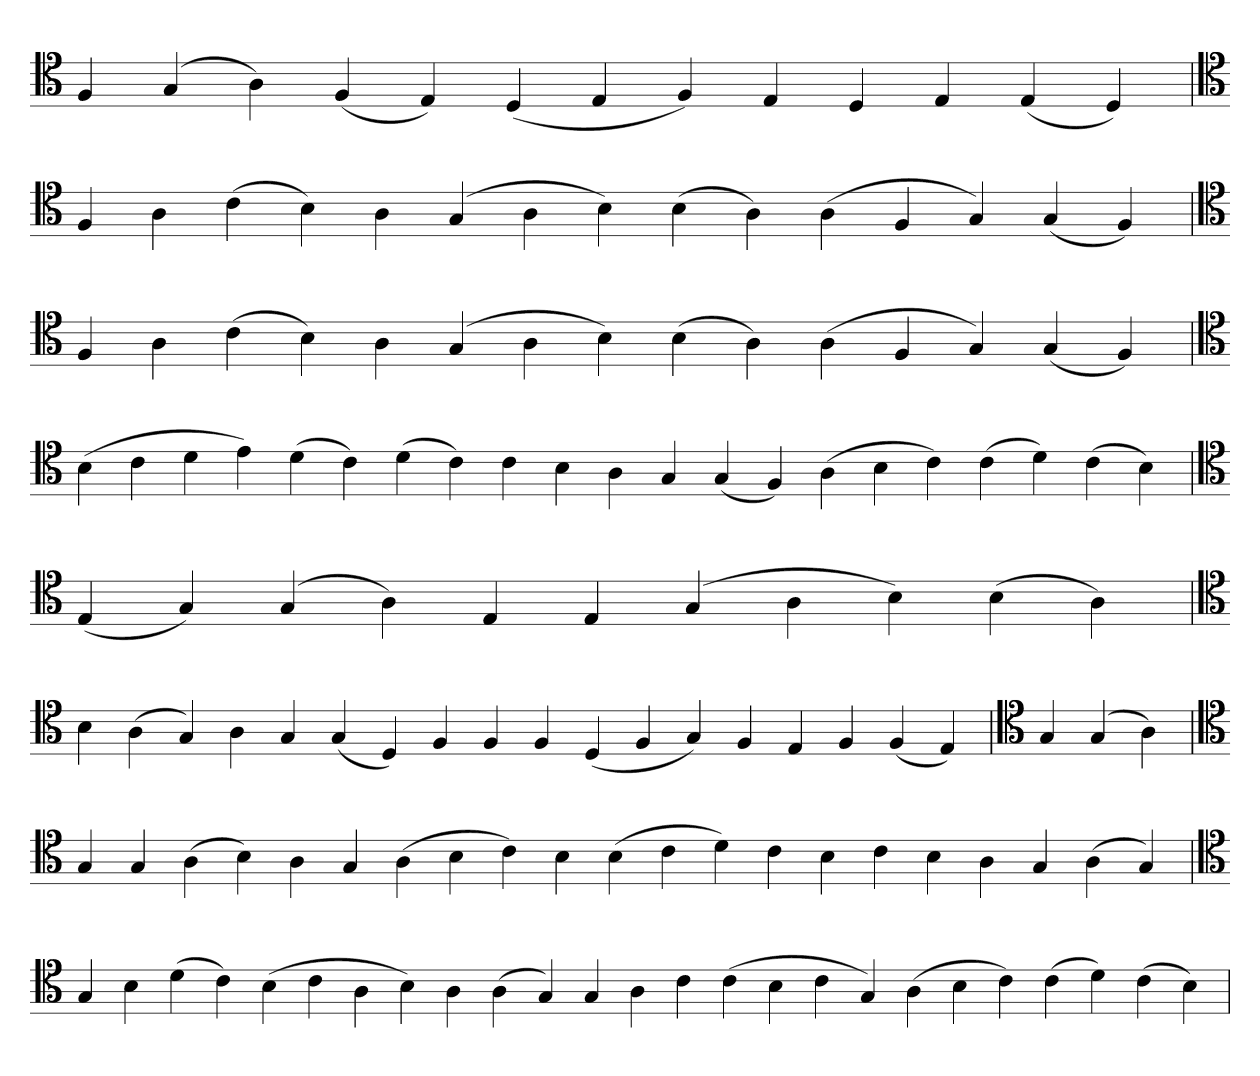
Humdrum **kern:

**kern
*part1
*staff1
*clefC4
=
4F
(4G
4A)
(4F
4E)
(4D
4E
4F)
4E
4D
4E
(4E
4D)
=
*clefC4
4F
4A
(4c
4B)
4A
(4G
4A
4B)
(4B
4A)
(4A
4F
4G)
(4G
4F)
=`
*clefC4
4F
4A
(4c
4B)
4A
(4G
4A
4B)
(4B
4A)
(4A
4F
4G)
(4G
4F)
='
*clefC4
(4B
4c
4d
4e)
(4d
4c)
(4d
4c)
4c
4B
4A
4G
(4G
4F)
(4A
4B
4c)
(4c
4d)
(4c
4B)
=
*clefC4
(4E
4G)
(4G
4A)
4E
4E
(4G
4A
4B)
(4B
4A)
=`
*clefC4
4B
(4A
4G)
4A
4G
(4G
4D)
4F
4F
4F
(4D
4F
4G)
4F
4E
4F
(4F
4E)
=`
*clefC4
4G
(4G
4A)
='
*clefC4
4G
4G
(4A
4B)
4A
4G
(4A
4B
4c)
4B
(4B
4c
4d)
4c
4B
4c
4B
4A
4G
(4A
4G)
='
*clefC4
4G
4B
(4d
4c)
(4B
4c
4A
4B)
4A
(4A
4G)
4G
4A
4c
(4c
4B
4c
4G)
(4A
4B
4c)
(4c
4d)
(4c
4B)
=
*-
